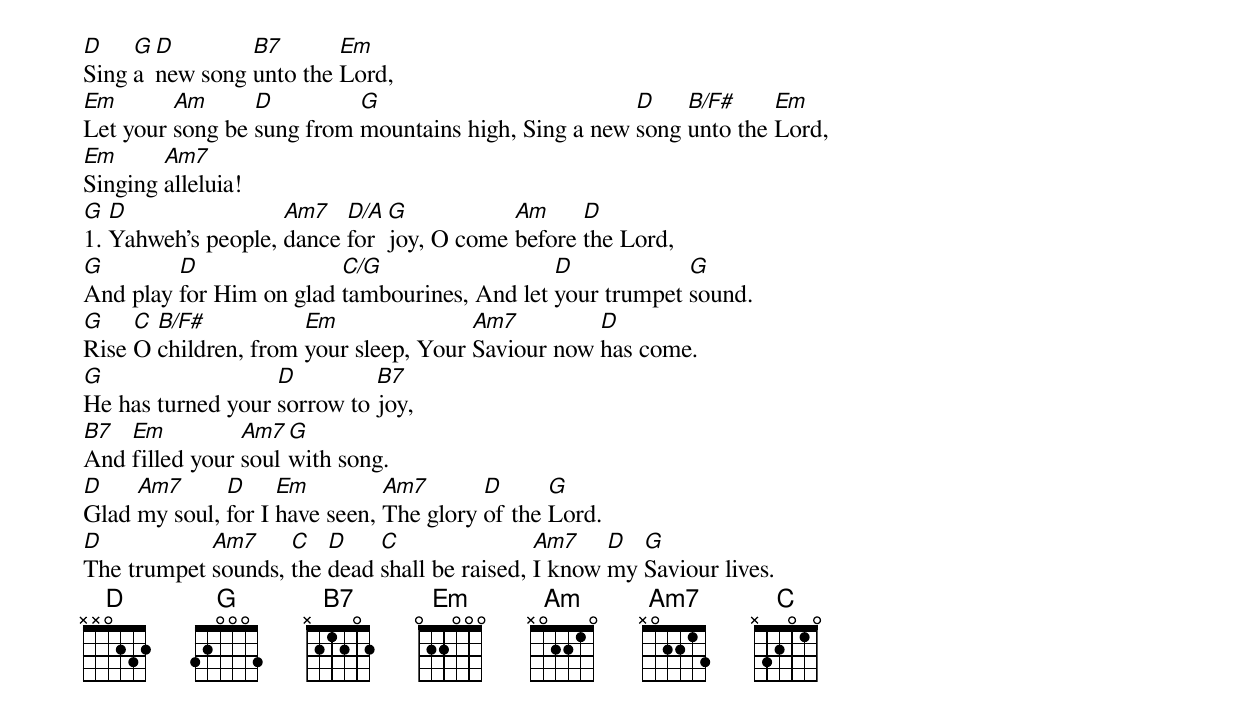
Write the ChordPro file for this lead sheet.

[D]Sing [G]a [D]new song [B7]unto the [Em]Lord,
[Em]Let your [Am]song be [D]sung from [G]mountains high, Sing a new [D]song [B/F#]unto the [Em]Lord,
[Em]Singing [Am7]alleluia!
[G]1. [D]Yahweh’s people, [Am7]dance [D/A]for [G]joy, O come [Am]before [D]the Lord,
[G]And play [D]for Him on glad [C/G]tambourines, And let [D]your trumpet [G]sound.
[G]Rise [C]O [B/F#]children, from [Em]your sleep, Your [Am7]Saviour now [D]has come.
[G]He has turned your [D]sorrow to [B7]joy,
[B7]And [Em]filled your [Am7]soul [G]with song.
[D]Glad [Am7]my soul, [D]for I [Em]have seen, [Am7]The glory [D]of the [G]Lord.
[D]The trumpet [Am7]sounds, [C]the [D]dead [C]shall be raised, [Am7]I know [D]my [G]Saviour lives.
